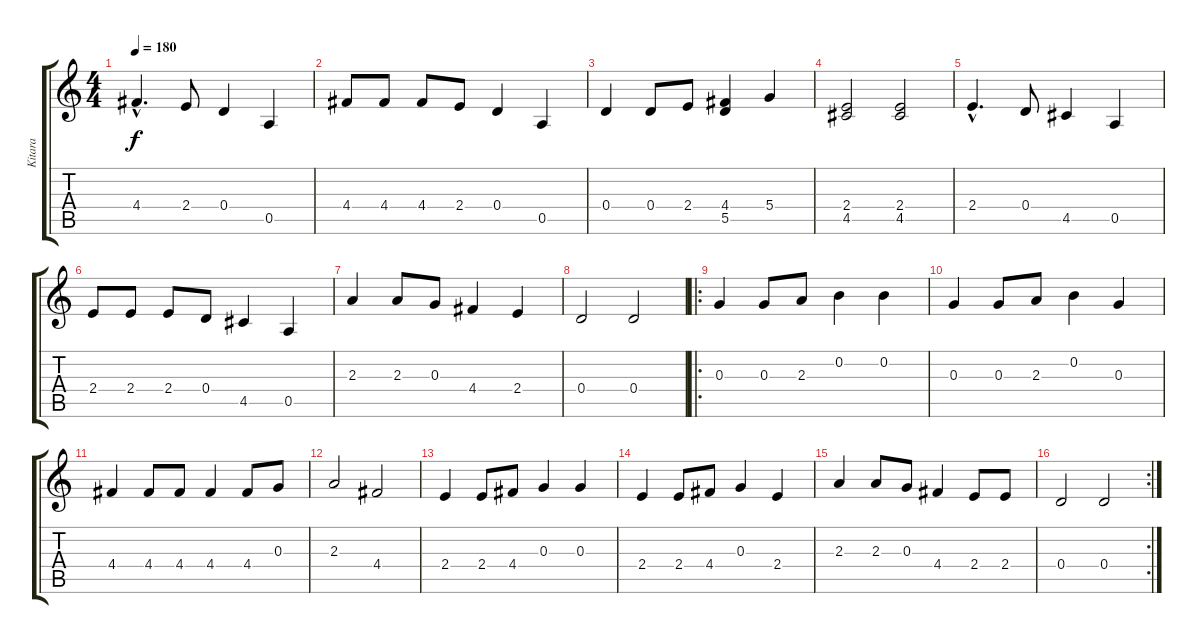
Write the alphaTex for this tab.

\track ("Kitara" "Kitara") {instrument acousticguitarnylon}
\staff {score tabs}
\tuning (E4 B3 G3 D3 A2 E2) {hide}
\ts (4 4)
\tempo 180
\clef g2
\ks c
4.4{hac}.4{d dy f instrument acousticguitarnylon} 2.4.8 0.4.4 0.5.4 |
4.4.8 4.4.8 4.4.8 2.4.8 0.4.4 0.5.4 |
0.4.4 0.4.8 2.4.8 (4.4 5.5).4 5.4.4 |
(2.4 4.5).2 (2.4 4.5).2 |
2.4{hac}.4{d} 0.4.8 4.5.4 0.5.4 |
2.4.8 2.4.8 2.4.8 0.4.8 4.5.4 0.5.4 |
2.3.4 2.3.8 0.3.8 4.4.4 2.4.4 |
0.4.2 0.4.2 |
\ro
0.3.4 0.3.8 2.3.8 0.2.4 0.2.4 |
0.3.4 0.3.8 2.3.8 0.2.4 0.3.4 |
4.4.4 4.4.8 4.4.8 4.4.4 4.4.8 0.3.8 |
2.3.2 4.4.2 |
2.4.4 2.4.8 4.4.8 0.3.4 0.3.4 |
2.4.4 2.4.8 4.4.8 0.3.4 2.4.4 |
2.3.4 2.3.8 0.3.8 4.4.4 2.4.8 2.4.8 |
\rc 2
0.4.2 0.4.2
